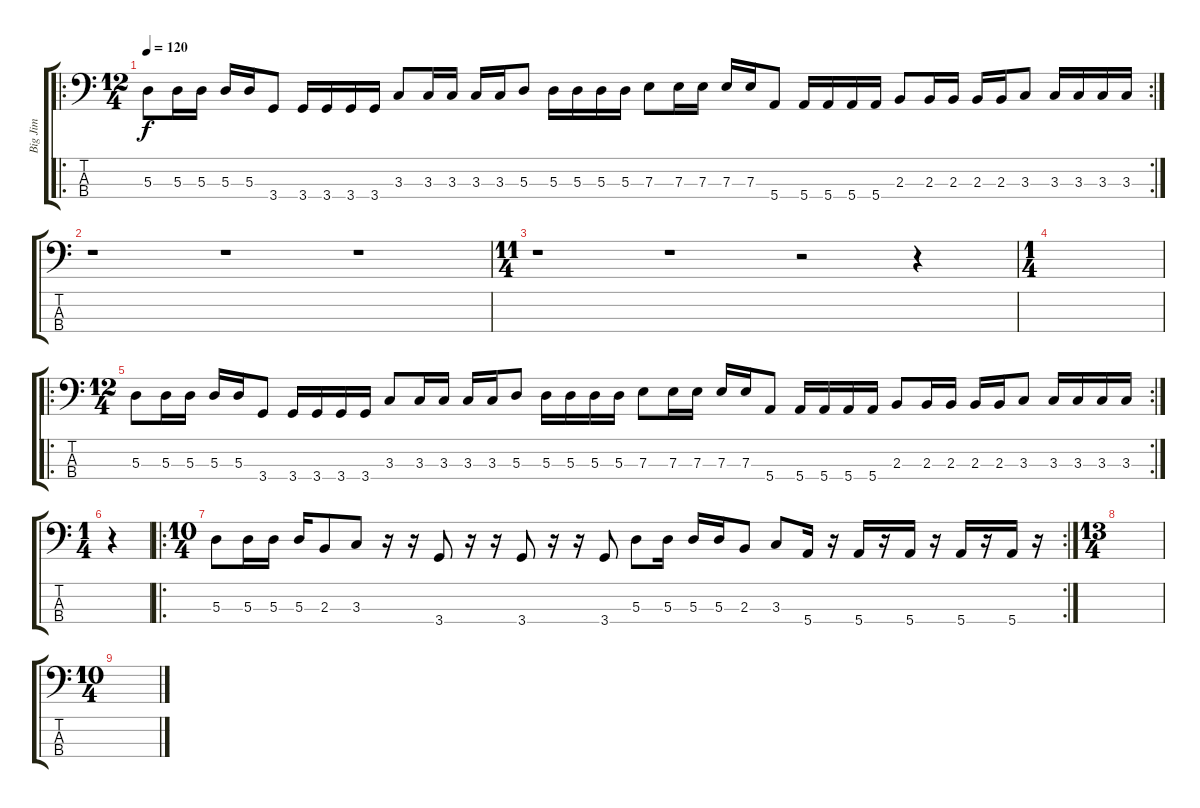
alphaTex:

\track ("Big Jim" "Big Jim") {instrument electricbassfinger}
\staff {score tabs}
\tuning (G2 D2 A1 E1) {hide}
\ro
\rc 2
\ts (12 4)
\tempo 120
\clef f4
\ks c
5.3.8{dy f instrument electricbassfinger} 5.3.16 5.3.16 5.3.16 5.3.16 3.4.8 3.4.16 3.4.16 3.4.16 3.4.16 3.3.8 3.3.16 3.3.16 3.3.16 3.3.16 5.3.8 5.3.16 5.3.16 5.3.16 5.3.16 7.3.8 7.3.16 7.3.16 7.3.16 7.3.16 5.4.8 5.4.16 5.4.16 5.4.16 5.4.16 2.3.8 2.3.16 2.3.16 2.3.16 2.3.16 3.3.8 3.3.16 3.3.16 3.3.16 3.3.16 |
r.1 r.1 r.1 |
\ts (11 4)
r.1 r.1 r.2 r.4 |
\ts (1 4)
|
\ro
\rc 2
\ts (12 4)
5.3.8 5.3.16 5.3.16 5.3.16 5.3.16 3.4.8 3.4.16 3.4.16 3.4.16 3.4.16 3.3.8 3.3.16 3.3.16 3.3.16 3.3.16 5.3.8 5.3.16 5.3.16 5.3.16 5.3.16 7.3.8 7.3.16 7.3.16 7.3.16 7.3.16 5.4.8 5.4.16 5.4.16 5.4.16 5.4.16 2.3.8 2.3.16 2.3.16 2.3.16 2.3.16 3.3.8 3.3.16 3.3.16 3.3.16 3.3.16 |
\ts (1 4)
r.4 |
\ro
\rc 2
\ts (10 4)
5.3.8 5.3.16 5.3.16 5.3.16 2.3.8 3.3.8 r.16 r.16 3.4.8 r.16 r.16 3.4.8 r.16 r.16 3.4.8 5.3.8 5.3.16 5.3.16 5.3.16 2.3.8 3.3.8 5.4.16 r.16 5.4.16 r.16 5.4.16 r.16 5.4.16 r.16 5.4.16 r.16 |
\ts (13 4)
|
\ts (10 4)
